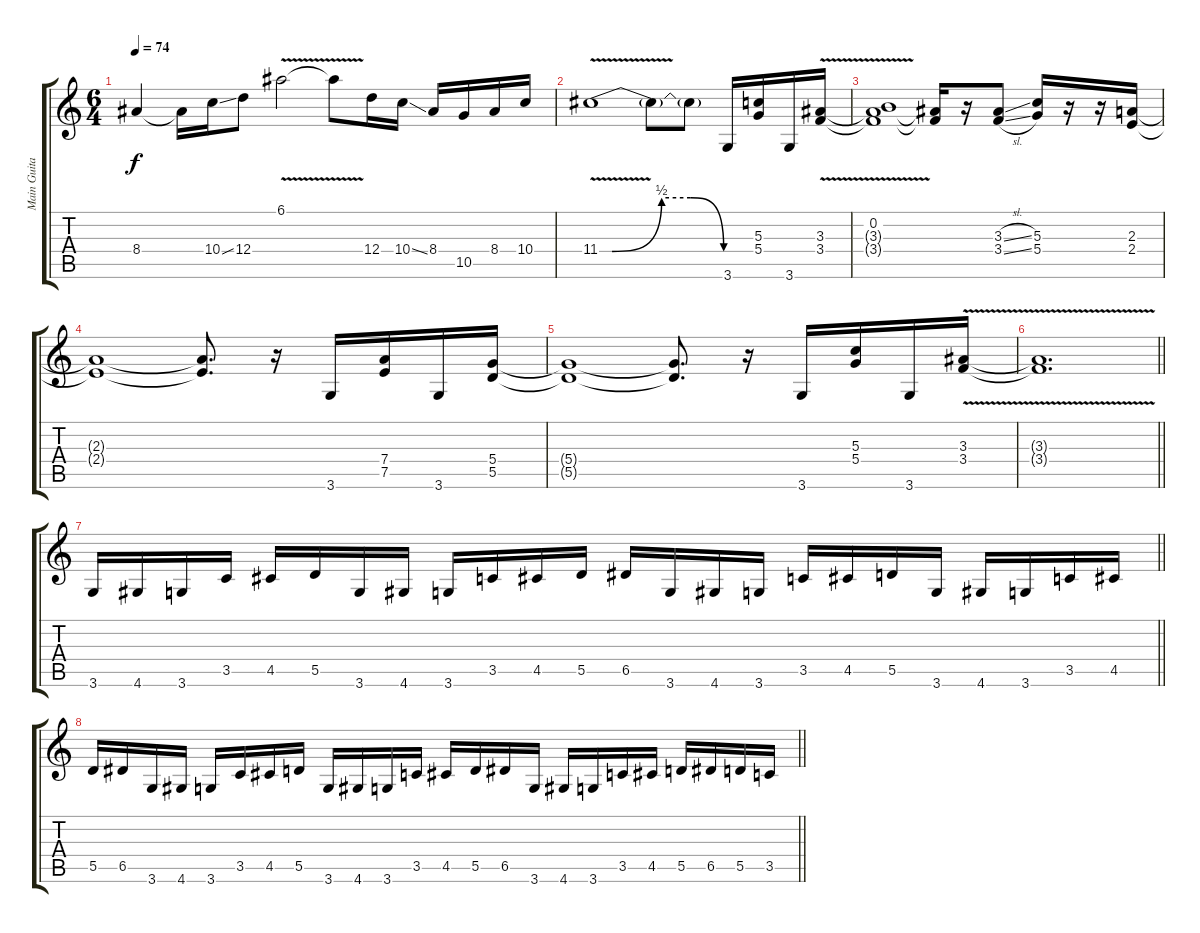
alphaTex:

\track ("Main Guitar " "Main Guita") {instrument overdrivenguitar}
\staff {score tabs}
\tuning (E4 B3 G3 D3 A2 E2) {hide}
\ts (6 4)
\tempo 74
\clef g2
\ks c
8.4{t}.4{dy f} 8.4{t}.16 10.4{ss}.16 12.4.8 6.1{v}.2 6.1{t}.8 12.4.16 10.4{ss}.16 8.4.16 10.5.16 8.4.16 10.4.16 |
11.4{be (custom 0 0 6 0 30 2 44 2 60 0) v}.1 11.4{t}.8 11.4{t}.8 3.6.16 (5.3 5.4).16 3.6.16 (3.3{v} 3.4{v}).16 |
(0.2 3.3{t} 3.4{t}).1 (3.3{t} 3.4{t}).16 r.16 (3.3{sl} 3.4{sl}).8 (5.3 5.4).16 r.16 r.16 (2.3 2.4).16 |
(2.3{t} 2.4{t}).1 (2.3{t} 2.4{t}).8{d} r.16 3.6.16 (7.4 7.5).16 3.6.16 (5.4 5.5).16 |
(5.4{t} 5.5{t}).1 (5.4{t} 5.5{t}).8{d} r.16 3.6.16 (5.3 5.4).16 3.6.16 (3.3{v} 3.4{v}).16 |
\barLineRight lightlight
(3.3{t} 3.4{t}).1{d} |
\section ("" "")
\barLineRight lightlight
3.6.16 4.6.16 3.6.16 3.5.16 4.5.16 5.5.16 3.6.16 4.6.16 3.6.16 3.5.16 4.5.16 5.5.16 6.5.16 3.6.16 4.6.16 3.6.16 3.5.16 4.5.16 5.5.16 3.6.16 4.6.16 3.6.16 3.5.16 4.5.16 |
\barLineRight lightlight
5.5.16 6.5.16 3.6.16 4.6.16 3.6.16 3.5.16 4.5.16 5.5.16 3.6.16 4.6.16 3.6.16 3.5.16 4.5.16 5.5.16 6.5.16 3.6.16 4.6.16 3.6.16 3.5.16 4.5.16 5.5.16 6.5.16 5.5.16 3.5.16
